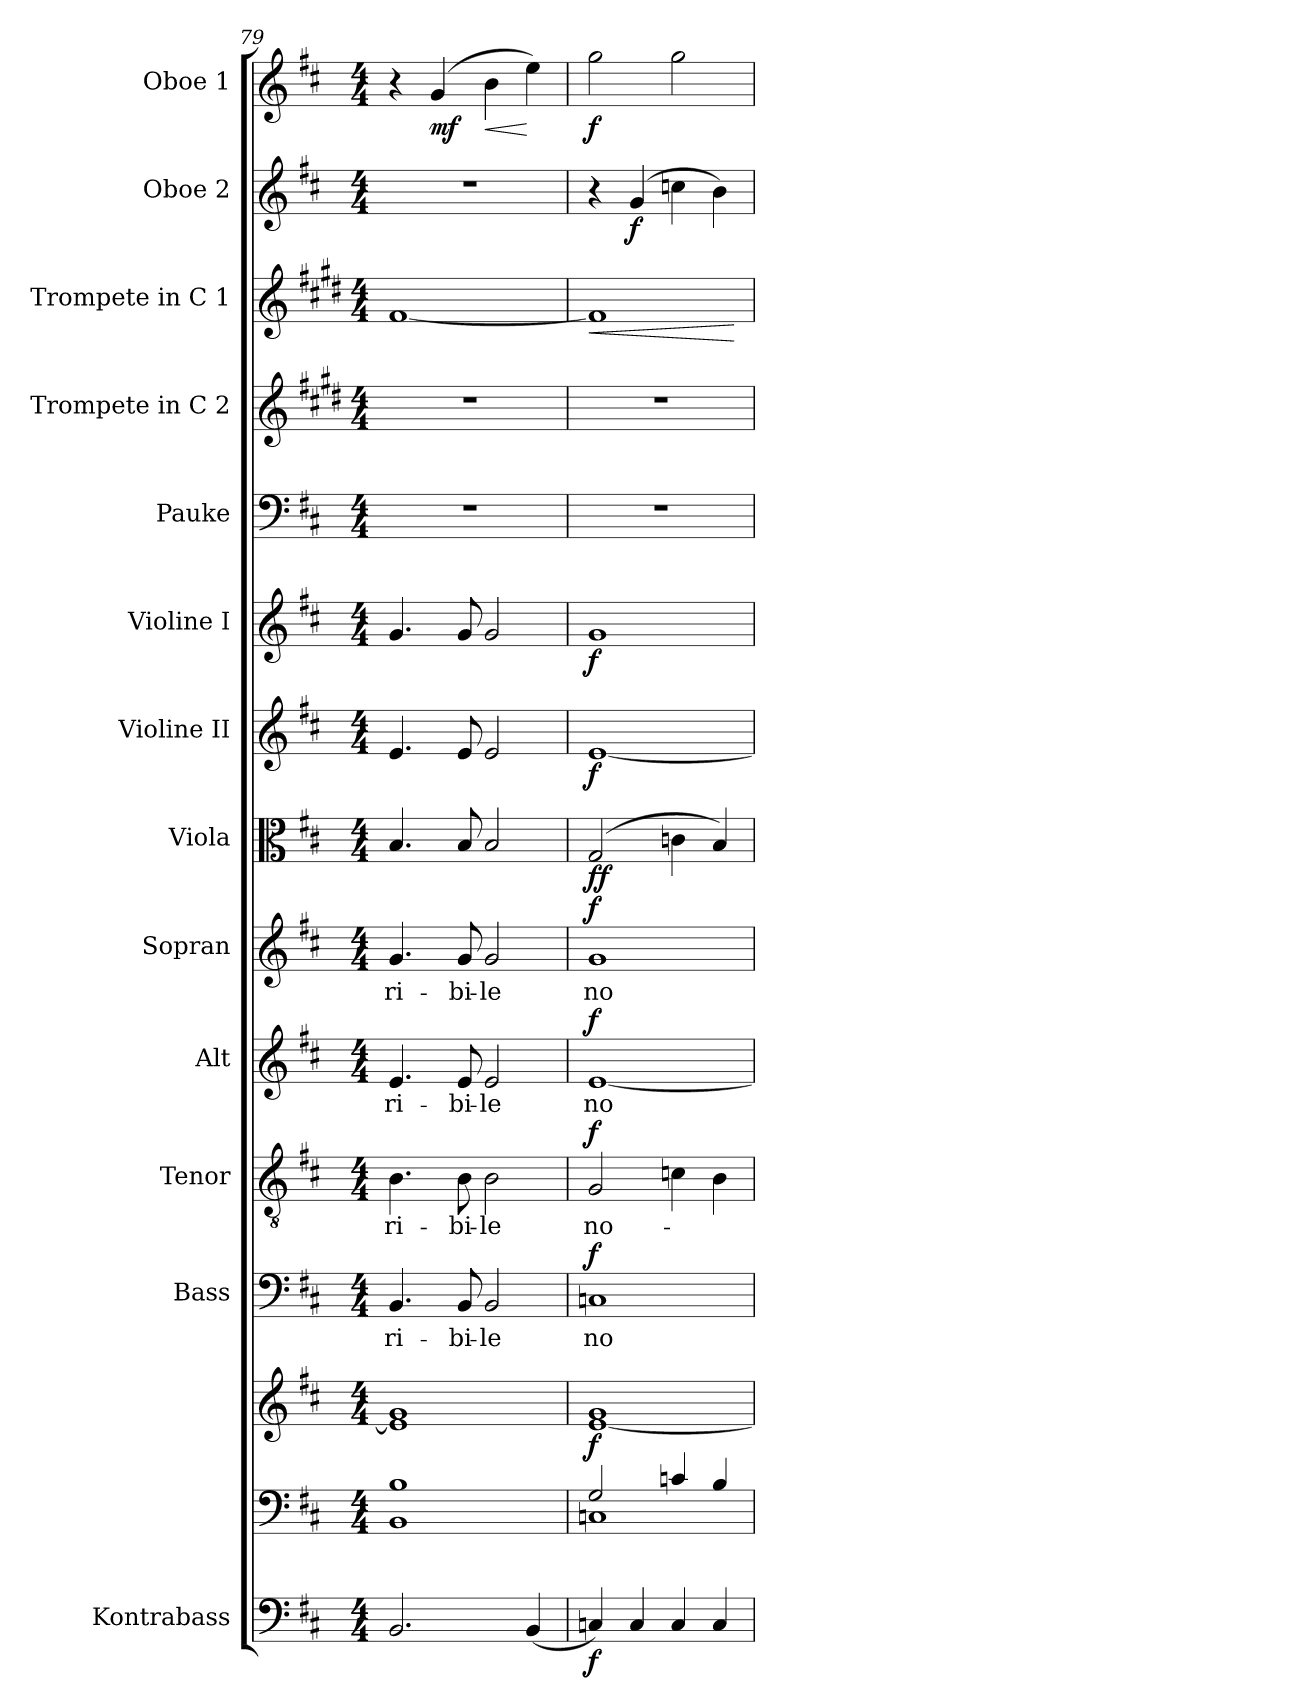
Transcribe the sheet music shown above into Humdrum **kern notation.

**kern	**dynam	**kern	**kern	**dynam	**kern	**text	**dynam	**kern	**text	**dynam	**kern	**text	**dynam	**kern	**text	**dynam	**kern	**dynam	**kern	**dynam	**kern	**dynam	**kern	**kern	**kern	**dynam	**kern	**dynam	**kern	**dynam
*part14	*part14	*part13	*part13	*part13	*part12	*part12	*part12	*part11	*part11	*part11	*part10	*part10	*part10	*part9	*part9	*part9	*part8	*part8	*part7	*part7	*part6	*part6	*part5	*part4	*part3	*part3	*part2	*part2	*part1	*part1
*staff15	*staff15	*staff14	*staff13	*staff13/14	*staff12	*staff12	*staff12	*staff11	*staff11	*staff11	*staff10	*staff10	*staff10	*staff9	*staff9	*staff9	*staff8	*staff8	*staff7	*staff7	*staff6	*staff6	*staff5	*staff4	*staff3	*staff3	*staff2	*staff2	*staff1	*staff1
*I"Kontrabass	*	*	*	*	*I"Bass	*	*	*I"Tenor	*	*	*I"Alt	*	*	*I"Sopran	*	*	*I"Viola	*	*I"Violine II	*	*I"Violine I	*	*I"Pauke	*I"Trompete in C 2	*I"Trompete in C 1	*	*I"Oboe 2	*	*I"Oboe 1	*
*I'Kb.	*	*	*	*	*I'B	*	*	*I'T	*	*	*I'A	*	*	*I'S	*	*	*I'Vla.	*	*I'Vl. II	*	*I'Vl. I	*	*I'Pk.	*	*	*	*I'Ob. 2	*	*I'Ob. 1	*
*clefF4	*	*clefF4	*clefG2	*	*clefF4	*	*	*clefGv2	*	*	*clefG2	*	*	*clefG2	*	*	*clefC3	*	*clefG2	*	*clefG2	*	*clefF4	*clefG2	*clefG2	*	*clefG2	*	*clefG2	*
*ITrd7c12	*	*	*	*	*	*	*	*	*	*	*	*	*	*	*	*	*	*	*	*	*	*	*	*ITrd1c2	*ITrd1c2	*	*	*	*	*
*k[f#c#]	*	*k[f#c#]	*k[f#c#]	*	*k[f#c#]	*	*	*k[f#c#]	*	*	*k[f#c#]	*	*	*k[f#c#]	*	*	*k[f#c#]	*	*k[f#c#]	*	*k[f#c#]	*	*k[f#c#]	*k[f#c#]	*k[f#c#]	*	*k[f#c#]	*	*k[f#c#]	*
*D:	*	*D:	*D:	*	*D:	*	*	*D:	*	*	*D:	*	*	*D:	*	*	*D:	*	*D:	*	*D:	*	*D:	*D:	*D:	*	*D:	*	*D:	*
*M4/4	*	*M4/4	*M4/4	*	*M4/4	*	*	*M4/4	*	*	*M4/4	*	*	*M4/4	*	*	*M4/4	*	*M4/4	*	*M4/4	*	*M4/4	*M4/4	*M4/4	*	*M4/4	*	*M4/4	*
=79	=79	=79	=79	=79	=79	=79	=79	=79	=79	=79	=79	=79	=79	=79	=79	=79	=79	=79	=79	=79	=79	=79	=79	=79	=79	=79	=79	=79	=79	=79
!	!	!	!	!	!	!LO:LY:b	!	!	!LO:LY:b	!	!	!LO:LY:b	!	!	!LO:LY:b	!	!	!	!	!	!	!	!	!	!	!	!	!	!	!
2.BBB/	.	1BB 1B	1e] 1g	.	4.BB/	-ri-	.	4.B\	-ri-	.	4.e/	-ri-	.	4.g/	-ri-	.	4.B/	.	4.e/	.	4.g/	.	1r	1r	[1e	.	1r	.	4r	.
!	!	!	!	!	!	!	!	!	!	!	!	!	!	!	!	!	!	!	!	!	!	!	!	!	!	!	!	!	!	!LO:DY:b
.	.	.	.	.	.	.	.	.	.	.	.	.	.	.	.	.	.	.	.	.	.	.	.	.	.	.	.	.	(4g/	mf
!	!	!	!	!	!	!LO:LY:b	!	!	!LO:LY:b	!	!	!LO:LY:b	!	!	!LO:LY:b	!	!	!	!	!	!	!	!	!	!	!	!	!	!	!
.	.	.	.	.	8BB/	-bi-	.	8B\	-bi-	.	8e/	-bi-	.	8g/	-bi-	.	8B/	.	8e/	.	8g/	.	.	.	.	.	.	.	.	.
!	!	!	!	!	!	!LO:LY:b	!	!	!LO:LY:b	!	!	!LO:LY:b	!	!	!LO:LY:b	!	!	!	!	!	!	!	!	!	!	!	!	!	!	!LO:HP:b
.	.	.	.	.	2BB/	-le	.	2B\	-le	.	2e/	-le	.	2g/	-le	.	2B/	.	2e/	.	2g/	.	.	.	.	.	.	.	4b\	<
(<4BBB/	.	.	.	.	.	.	.	.	.	.	.	.	.	.	.	.	.	.	.	.	.	.	.	.	.	.	.	.	4ee\)	[
=80	=80	=80	=80	=80	=80	=80	=80	=80	=80	=80	=80	=80	=80	=80	=80	=80	=80	=80	=80	=80	=80	=80	=80	=80	=80	=80	=80	=80	=80	=80
*	*	*^	*	*	*	*	*	*	*	*	*	*	*	*	*	*	*	*	*	*	*	*	*	*	*	*	*	*	*	*
!	!LO:DY:b	!	!	!	!LO:DY:b	!	!LO:LY:b	!LO:DY:a	!	!LO:LY:b	!LO:DY:a	!	!LO:LY:b	!LO:DY:a	!	!LO:LY:b	!LO:DY:a	!	!LO:DY:b	!	!LO:DY:b	!	!LO:DY:b	!	!	!	!LO:HP:b	!	!	!	!LO:DY:b
4CCn/)	f	2G/	1Cn	[1e 1g	f	1Cn	no-	f	2G/	no-	f	[1e	no-	f	1g	no-	f	(2G/	ff	[1e	f	1g	f	1r	1r	1e]	<	4r	.	2gg\	f
!	!	!	!	!	!	!	!	!	!	!	!	!	!	!	!	!	!	!	!	!	!	!	!	!	!	!	!	!	!LO:DY:b	!	!
4CC/	.	.	.	.	.	.	.	.	.	.	.	.	.	.	.	.	.	.	.	.	.	.	.	.	.	.	.	(4g/	f	.	.
4CC/	.	4cn/	.	.	.	.	.	.	4cn\	.	.	.	.	.	.	.	.	4cn\	.	.	.	.	.	.	.	.	.	4ccn\	.	2gg\	.
4CC/	.	4B/	.	.	.	.	.	.	4B\	.	.	.	.	.	.	.	.	4B/)	.	.	.	.	.	.	.	.	.	4b\)	.	.	.
*	*	*v	*v	*	*	*	*	*	*	*	*	*	*	*	*	*	*	*	*	*	*	*	*	*	*	*	*	*	*	*	*
.	.	.	.	.	.	.	.	.	.	.	.	.	.	.	.	.	.	.	.	.	.	.	.	.	.	[	.	.	.	.
=	=	=	=	=	=	=	=	=	=	=	=	=	=	=	=	=	=	=	=	=	=	=	=	=	=	=	=	=	=	=
*-	*-	*-	*-	*-	*-	*-	*-	*-	*-	*-	*-	*-	*-	*-	*-	*-	*-	*-	*-	*-	*-	*-	*-	*-	*-	*-	*-	*-	*-	*-
